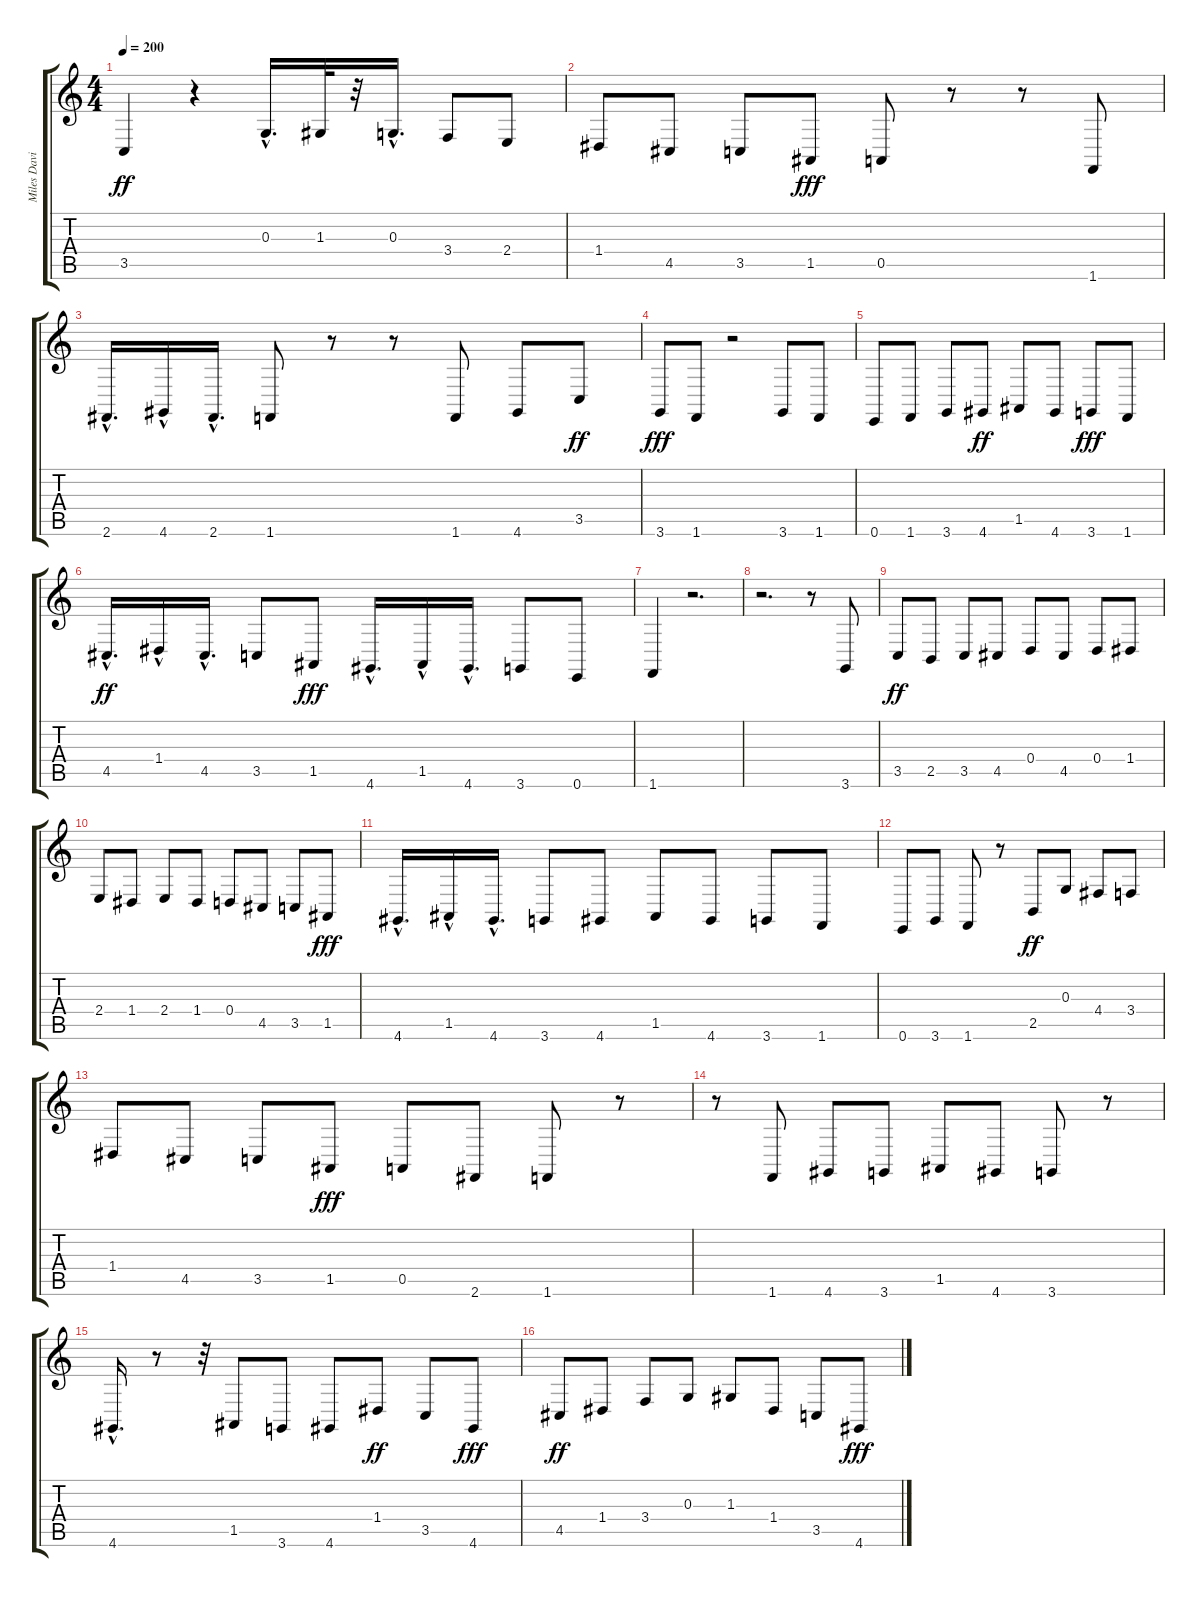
\track ("Miles Davis" "Miles Davi") {instrument trumpet}
\staff {score tabs}
\tuning (E4 B3 G3 D3 A2 E2) {hide}
\ts (4 4)
\tempo 200
\clef g2
\ks c
3.5.4{dy ff} r.4 0.3{hac}.16{d} 1.3.32 r.32 0.3{hac}.16{d} 3.4.8 2.4.8 |
1.4.8 4.5.8 3.5.8 1.5.8{dy fff} 0.5.8 r.8 r.8 1.6.8 |
2.6{hac}.16{d} 4.6{hac}.16 2.6{hac}.16{d} 1.6.8 r.8 r.8 1.6.8 4.6.8 3.5.8{dy ff} |
3.6.8{dy fff} 1.6.8 r.2 3.6.8 1.6.8 |
0.6.8 1.6.8 3.6.8 4.6.8{dy ff} 1.5.8 4.6.8 3.6.8{dy fff} 1.6.8 |
4.5{hac}.16{d dy ff} 1.4{hac}.16 4.5{hac}.16{d} 3.5.8 1.5.8{dy fff} 4.6{hac}.16{d} 1.5{hac}.16 4.6{hac}.16{d} 3.6.8 0.6.8 |
1.6.4 r.2{d} |
r.2{d} r.8 3.6.8 |
3.5.8{dy ff} 2.5.8 3.5.8 4.5.8 0.4.8 4.5.8 0.4.8 1.4.8 |
2.4.8 1.4.8 2.4.8 1.4.8 0.4.8 4.5.8 3.5.8 1.5.8{dy fff} |
4.6{hac}.16{d} 1.5{hac}.16 4.6{hac}.16{d} 3.6.8 4.6.8 1.5.8 4.6.8 3.6.8 1.6.8 |
0.6.8 3.6.8 1.6.8 r.8 2.5.8{dy ff} 0.3.8 4.4.8 3.4.8 |
1.4.8 4.5.8 3.5.8 1.5.8{dy fff} 0.5.8 2.6.8 1.6.8 r.8 |
r.8 1.6.8 4.6.8 3.6.8 1.5.8 4.6.8 3.6.8 r.8 |
4.6{hac}.16{d} r.8 r.32 1.5.8 3.6.8 4.6.8 1.4.8{dy ff} 3.5.8 4.6.8{dy fff} |
4.5.8{dy ff} 1.4.8 3.4.8 0.3.8 1.3.8 1.4.8 3.5.8 4.6.8{dy fff}
